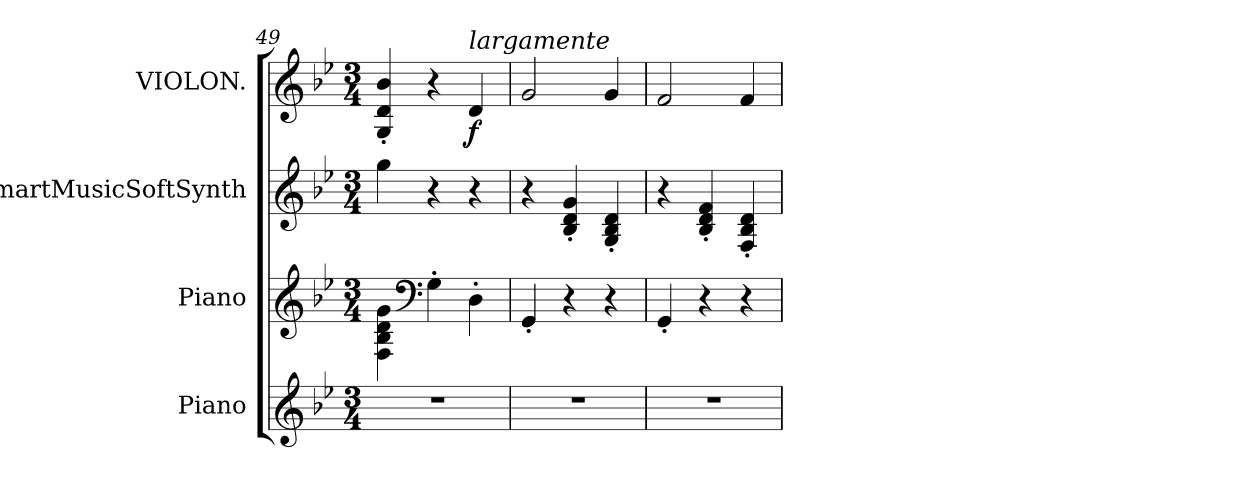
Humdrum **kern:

**kern	**kern	**kern	**kern	**dynam
*part4	*part3	*part2	*part1	*part1
*staff4	*staff3	*staff2	*staff1	*staff1
*I"Piano	*I"Piano	*I"SmartMusicSoftSynth	*I"VIOLON.	*
*I'P.	*	*	*	*
*clefG2	*clefG2	*clefG2	*clefG2	*
*k[b-e-]	*k[b-e-]	*k[b-e-]	*k[b-e-]	*
*B-:	*B-:	*B-:	*B-:	*
*M3/4	*M3/4	*M3/4	*M3/4	*
=49	=49	=49	=49	=49
2.r	4F\ 4B-\ 4d\ 4g\	4gg\	4G'/ 4d'/ 4b-'/	.
*	*clefF4	*	*	*
.	4G'\	4r	4r	.
!	!	!	!LO:TX:i:t=largamente	!
.	4D'\	4r	4d/	f
=50	=50	=50	=50	=50
2.r	4GG'/	4r	2g/	.
.	4r	4B-'/ 4d'/ 4g'/	.	.
.	4r	4G'/ 4B-'/ 4d'/	4g/	.
=51	=51	=51	=51	=51
2.r	4GG'/	4r	2f/	.
.	4r	4B-'/ 4d'/ 4f'/	.	.
.	4r	4F'/ 4B-'/ 4d'/	4f/	.
=	=	=	=	=
*-	*-	*-	*-	*-
